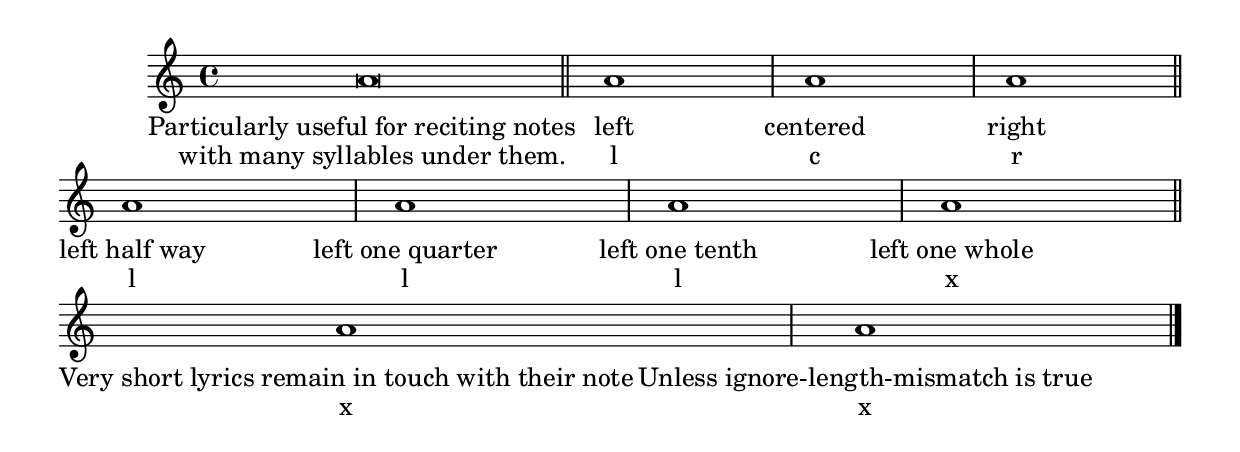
\version "1.7.18"
\header{
  texidoc="

  Lyric alignment is adjustable both in terms of alignment between
  stanzas and on notehead.

  If the property alignment is not set, there is automatic
  determination of alignment type based on punctuation (, see
  lyric-phrasing.ly).

"
}

%\paper { raggedright = ##t}
\score {
< \context Voice = "v" \notes  \relative c'' {
      \property Staff.automaticMelismata = ##t
      \cadenzaOn
      a\breve  \bar "||" a1 \bar "|"  a \bar "|"  a \bar "||" \break a \bar "|" a \bar "|" a  \bar "|" a \bar "||" \break a \bar "|" a \bar "|."
    }
    \context Lyrics <
      \context LyricsVoice = "v-1" \lyrics {
%        \property LyricsVoice . stanza = "1:"
	\property Lyrics . LyricText \override #'ignore-length-mismatch = ##t
	\property Lyrics . LyricText \override #'alignment = #-1
	\property Lyrics . LyricText \override #'begin-alignment = #8

	"Particularly useful for reciting notes  "\breve
	left1

	\property Lyrics . LyricText \override #'alignment = #0
	centered

	\property Lyrics . LyricText \override #'alignment = #1        

	right

	\property Lyrics . LyricText \override #'alignment = #-1 
	\property Lyrics . LyricText \override #'begin-alignment = #2 

	left_half_way

	\property Lyrics . LyricText \override #'begin-alignment = #4 

	left_one_quarter

	\property Lyrics . LyricText \override #'begin-alignment = #10

	left_one_tenth

	\property Lyrics . LyricText \override #'begin-alignment = #1

	left_one_whole

	\property Lyrics . LyricText \override #'ignore-length-mismatch = ##f
	\property Lyrics . LyricText \override #'begin-alignment = #4

	Very_short_lyrics_remain_in_touch_with_their_note

	\property Lyrics . LyricText \override #'alignment = #1
	\property Lyrics . LyricText \override #'end-alignment = #1.1
	\property Lyrics . LyricText \override #'ignore-length-mismatch = ##t


	Unless_ignore-length-mismatch_is_true

      }
      \context LyricsVoice = "v-2" \lyrics {
%        \property LyricsVoice . stanza = "2:"
        " with many syllables under them."\breve
	  l1 c r1 l
	  l1 l x x x

				% note' true'
				%% ? what are the last 2 for? 
      }
   >
   >
}

